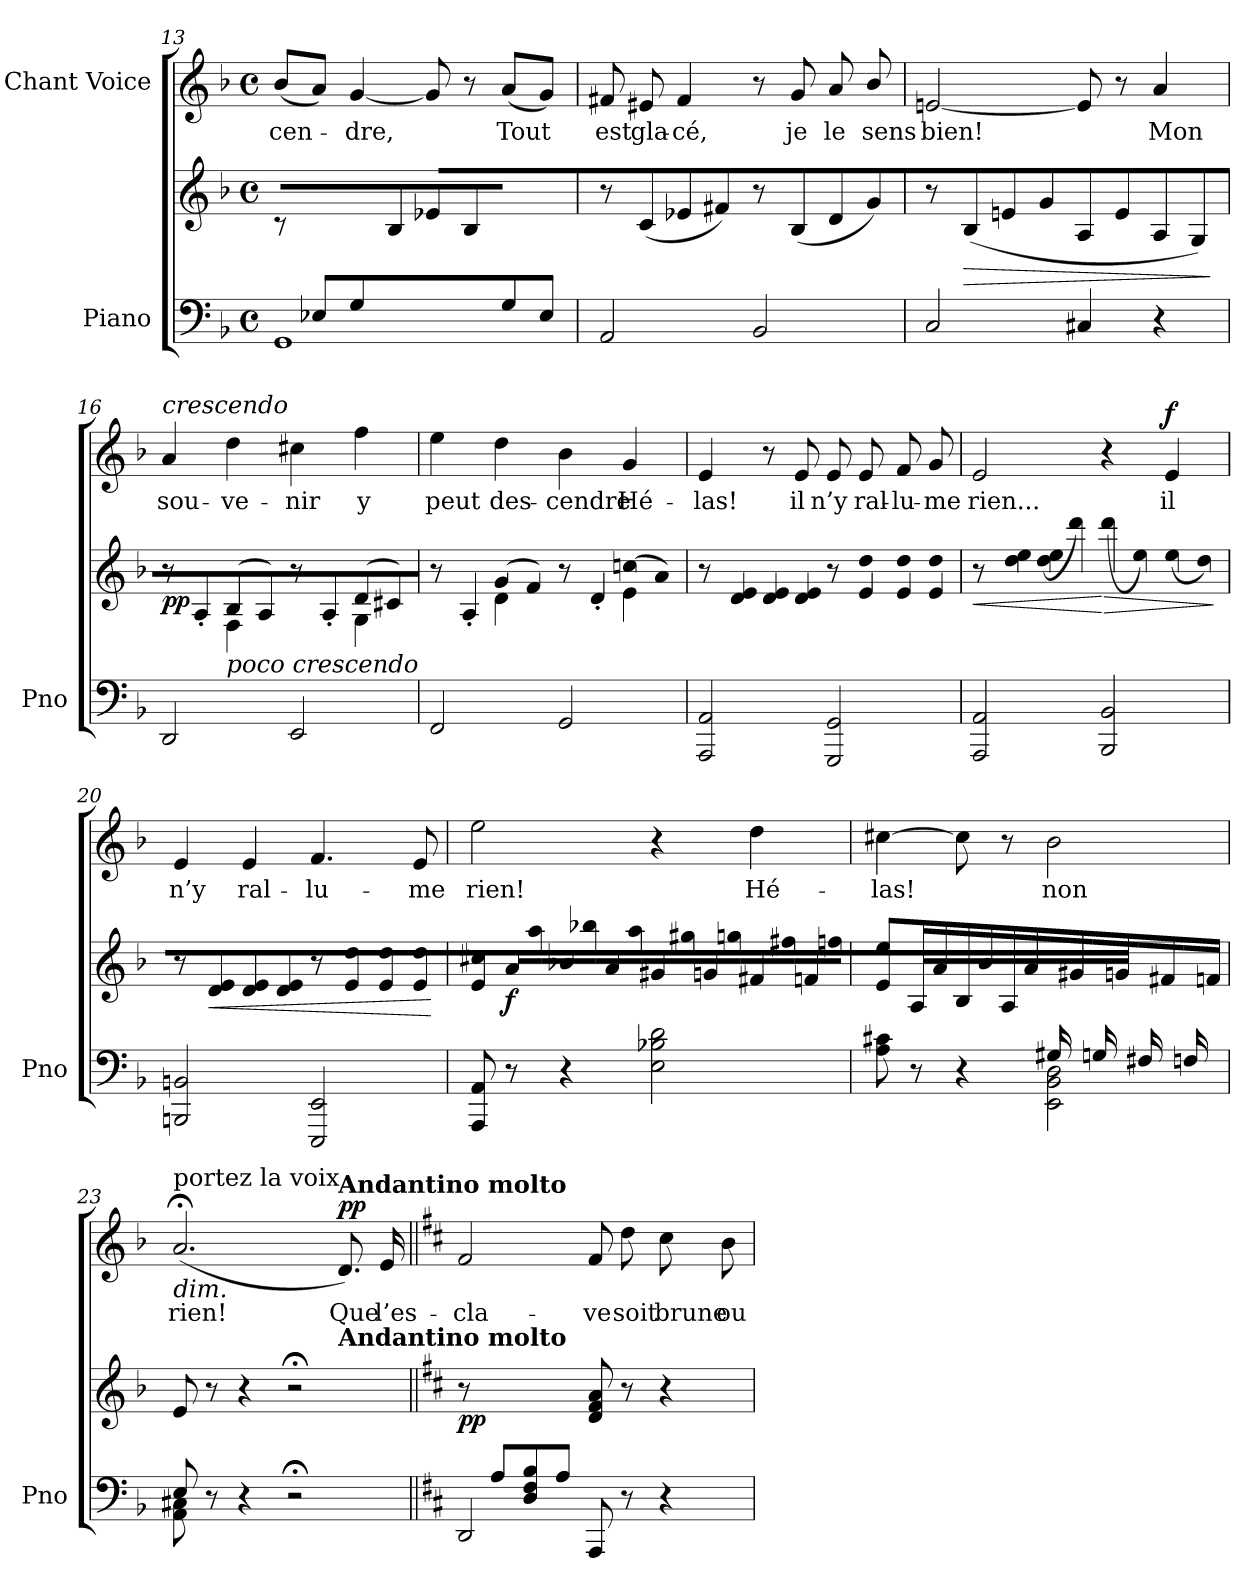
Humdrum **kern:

**kern	**kern	**dynam	**kern	**text	**dynam
*part2	*part2	*part2	*part1	*part1	*part1
*staff3	*staff2	*staff2/3	*staff1	*staff1	*staff1
*I"Piano	*	*	*I"Chant Voice	*	*
*I'Pno	*	*	*	*	*
!!LO:PB:g=z
*clefF4	*clefG2	*	*clefG2	*	*
*k[b-]	*k[b-]	*	*k[b-]	*	*
*M4/4	*M4/4	*	*M4/4	*	*
*met(c)	*met(c)	*	*met(c)	*	*
=13	=13	=13	=13	=13	=13
*^	*	*	*	*	*
!	!	!	!	!	!LO:LY:b	!
8ryy	1GG	8r	.	(8b-/L	cen-	.
8E-X/L	.	4ryy	.	8a/J)	.	.
!	!	!	!	!	!LO:LY:b	!
8G/	.	.	.	[4g/	-dre,	.
4.ryy	.	8B-/J	.	.	.	.
.	.	8e-X/L	.	8g/]	.	.
.	.	8B-/	.	8r	.	.
!	!	!	!	!	!LO:LY:b	!
8G/	.	4ryy	.	(8a/L	Tout	.
8E-/J	.	.	.	8g/J)	.	.
*v	*v	*	*	*	*	*
=14	=14	=14	=14	=14	=14
!	!	!	!	!LO:LY:b	!
2AA/	8r	.	8f#X/	est	.
!	!	!	!	!LO:LY:b	!
.	(8c/L	.	8e#X/	gla-	.
!	!	!	!	!LO:LY:b	!
.	8e-X/	.	4f#/	-cé,	.
.	8f#X/J)	.	.	.	.
2BB-/	8r	.	8r	.	.
!	!	!	!	!LO:LY:b	!
.	(8B-/L	.	8g/	je	.
!	!	!	!	!LO:LY:b	!
.	8d/	.	8a/	le	.
!	!	!	!	!LO:LY:b	!
.	8g/J)	.	8b-/	sens	.
=15	=15	=15	=15	=15	=15
!	!	!	!	!LO:LY:b	!
2C/	8r	.	[2en/	bien!	.
!	!	!LO:HP:b	!	!	!
.	(8B-/L	>	.	.	.
.	8en/	.	.	.	.
.	8g/J	.	.	.	.
4C#X/	8A/L	.	8e/]	.	.
.	8e/	.	8r	.	.
!	!	!	!	!LO:LY:b	!LO:DY:a
!	!	!	!	!	!LO:DY:n=1:a
4r	8A/	.	4a/	Mon	p other-dynamics
.	8G/J)	.	.	.	.
.	.	]	.	.	.
=16	=16	=16	=16	=16	=16
*	*^	*	*	*	*
!	!	!	!	!LO:TX:a:i:t=crescendo	!	!
!	!	!	!LO:DY:b	!	!LO:LY:b	!
2DD/	8r	4ryy	pp	4a/	sou-	.
.	8A'>/L	.	.	.	.	.
!	!LO:TX:b:i:t=poco crescendo	!	!	!	!	!
!	!	!	!	!	!LO:LY:b	!
.	(8B-/	4F\	.	4dd\	-ve-	.
.	8A/J)	.	.	.	.	.
!	!	!	!	!	!LO:LY:b	!
2EE/	8r	4ryy	.	4cc#X\	-nir	.
.	8A'>/L	.	.	.	.	.
!	!	!	!	!	!LO:LY:b	!
.	(8d/	4G\	.	4ff\	y	.
.	8c#X/J)	.	.	.	.	.
!!LO:LB:g=z
=17	=17	=17	=17	=17	=17	=17
!	!	!	!	!	!LO:LY:b	!
2FF/	8r	4ryy	.	4ee\	peut	.
.	8A'>/L	.	.	.	.	.
!	!	!	!	!	!LO:LY:b	!
.	(8g/	4d\	.	4dd\	des-	.
.	8f/J)	.	.	.	.	.
!	!	!	!	!	!LO:LY:b	!
2GG/	8r	4ryy	.	4b-\	-cendre	.
.	8d'>/L	.	.	.	.	.
!	!	!	!	!	!LO:LY:b	!
.	(8ccn/	4e\	.	4g/	Hé-	.
.	8a/J)	.	.	.	.	.
*	*v	*v	*	*	*	*
=18	=18	=18	=18	=18	=18
!	!	!	!	!LO:LY:b	!
2AAA/ 2AA/	8r	.	4e/	-las!	.
.	8d/ 8e/L	.	.	.	.
.	8d/ 8e/	.	8r	.	.
!	!	!	!	!LO:LY:b	!
.	8d/ 8e/J	.	8e/	il	.
!	!	!	!	!LO:LY:b	!
2GGG/ 2GG/	8r	.	8e/	n’y	.
!	!	!	!	!LO:LY:b	!
.	8e/ 8dd/L	.	8e/	ral-	.
!	!	!	!	!LO:LY:b	!
.	8e/ 8dd/	.	8f/	-lu-	.
!	!	!	!	!LO:LY:b	!
.	8e/ 8dd/J	.	8g/	-me	.
=19	=19	=19	=19	=19	=19
!	!	!LO:HP:b	!	!LO:LY:b	!
2AAA/ 2AA/	8r	<	2e/	rien...	.
.	8dd\ 8ee\L	.	.	.	.
.	(8dd\ 8ee\	.	.	.	.
.	8ddd\J)	.	.	.	.
!	!	!LO:HP:n=1:b	!	!	!
2BBB-/ 2BB-/	(8ddd\L	[ >	4r	.	.
.	8ee\)	.	.	.	.
!	!	!	!	!LO:LY:b	!LO:DY:a
.	(8ee\	.	4e/	il	f
.	8dd\J)	.	.	.	.
.	.	]	.	.	.
=20	=20	=20	=20	=20	=20
!	!	!	!	!LO:LY:b	!
2BBBn/ 2BBn/	8r	.	4e/	n’y	.
!	!	!LO:HP:b	!	!	!
.	8d/ 8e/L	<	.	.	.
!	!	!	!	!LO:LY:b	!
.	8d/ 8e/	.	4e/	ral-	.
.	8d/ 8e/J	.	.	.	.
!	!	!	!	!LO:LY:b	!
2EEE/ 2EE/	8r	.	4.f/	-lu-	.
.	8e/ 8dd/L	.	.	.	.
.	8e/ 8dd/	.	.	.	.
!	!	!	!	!LO:LY:b	!
.	8e/ 8dd/J	.	8e/	-me	.
.	.	[	.	.	.
!!LO:LB:g=z
=21	=21	=21	=21	=21	=21
!	!	!	!	!LO:LY:b	!
8AAA/ 8AA/	8e\ 8cc#X\	.	2ee\	rien!	.
!	!	!LO:DY:b	!	!	!
8r	16a\LL	f	.	.	.
.	16aa\JJ	.	.	.	.
4r	16b-X\LL	.	.	.	.
.	16bb-X\	.	.	.	.
.	16a\	.	.	.	.
.	16aa\JJ	.	.	.	.
2E\ 2B-X\ 2d\	16g#X\LL	.	4r	.	.
.	16gg#X\	.	.	.	.
.	16gn\	.	.	.	.
.	16ggn\JJ	.	.	.	.
!	!	!	!	!LO:LY:b	!
.	16f#X\LL	.	4dd\	Hé-	.
.	16ff#X\	.	.	.	.
.	16fn\	.	.	.	.
.	16ffn\JJ	.	.	.	.
=22	=22	=22	=22	=22	=22
*^	*	*	*	*	*
!	!	!	!	!	!LO:LY:b	!
2ryy	8A\ 8c#X\	8e\ 8ee\	.	[4cc#X\	-las!	.
.	8r	16A/LL	.	.	.	.
.	.	16a/JJ	.	.	.	.
.	4r	16B-/LL	.	8cc#\]	.	.
.	.	16b-/	.	.	.	.
.	.	16A/	.	8r	.	.
.	.	16a/JJ	.	.	.	.
!	!	!	!	!	!LO:LY:b	!
16G#X/LL	2EE\ 2BB-\ 2D\	16ryy	.	2b-\	non	.
16ryy	.	16g#X/	.	.	.	.
16Gn/	.	16ryy	.	.	.	.
16ryy	.	16gn/JJ	.	.	.	.
16F#X/LL	.	16ryy	.	.	.	.
16ryy	.	16f#X/	.	.	.	.
16Fn/	.	16ryy	.	.	.	.
16ryy	.	16fn/JJ	.	.	.	.
!!LO:LB:g=z
=23	=23	=23	=23	=23	=23	=23
*	*	*^	*	*	*	*
!	!	!	!	!	!LO:TX:a:t=portez la voix	!	!
!	!	!	!	!	!LO:TX:b:i:t=dim.	!	!
!	!	!	!	!	!	!LO:LY:b	!
8E/	8AA\ 8C#X\	8e/	4ryy	.	(>2.a;</	rien!	.
8r	8ryy	8r	.	.	.	.	.
4r	4ryy	4r	4ryy	.	.	.	.
2r;<	2ryy	2r;<	4ryy	.	.	.	.
*	*	*	*	*	*MM69	*	*
!	!	!	!	!	!LO:TX:a:B:t=Andantino molto	!	!
!	!	!	!LO:TX:a:B:t=Andantino molto	!	!	!	!
!	!	!	!	!	!	!LO:LY:b	!LO:DY:b
.	.	.	4ryy	.	8.d/)	Que	pp
!	!	!	!	!	!	!LO:LY:b	!
.	.	.	.	.	16e/	l’es-	.
*	*	*v	*v	*	*	*	*
=24||	=24||	=24||	=24||	=24||	=24||	=24||
*k[f#c#]	*	*k[f#c#]	*	*k[f#c#]	*	*
!	!	!	!LO:DY:b	!	!LO:LY:b	!
8ryy	2DD/	8r	pp	2f#/	-cla-	.
(>8A/L	.	4.ryy	.	.	.	.
8D/ 8F#/ 8B/	.	.	.	.	.	.
8A/J	.	.	.	.	.	.
!	!	!	!	!	!LO:LY:b	!
2ryy	8AAA/	8d/ 8f#/ 8a/)	.	8f#/	-ve	.
!	!	!	!	!	!LO:LY:b	!
.	8r	8r	.	8dd\	soit	.
!	!	!	!	!	!LO:LY:b	!
.	4r	4r	.	8cc#\	brune	.
!	!	!	!	!	!LO:LY:b	!
.	.	.	.	8b\	ou	.
*v	*v	*	*	*	*	*
=	=	=	=	=	=
*-	*-	*-	*-	*-	*-
